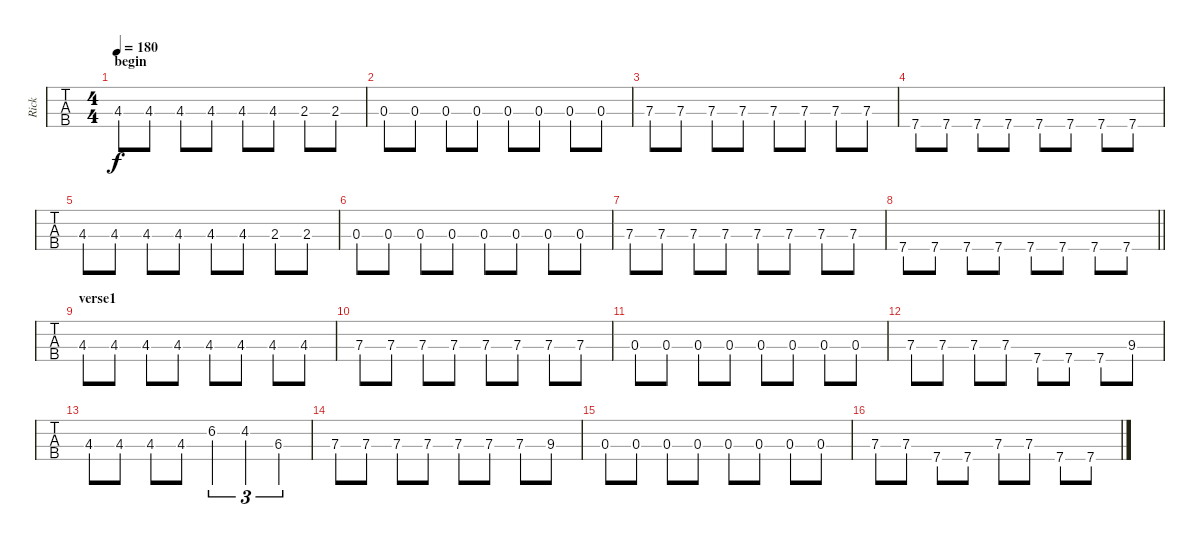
\track ("Rick" "Rick") {instrument electricbassfinger}
\staff {tabs}
\tuning (G2 D2 A1 E1) {hide}
\ts (4 4)
\section ("" "begin")
\tempo 180
\clef f4
\ks c
4.3.8{dy f} 4.3.8 4.3.8 4.3.8 4.3.8 4.3.8 2.3.8 2.3.8 |
0.3.8 0.3.8 0.3.8 0.3.8 0.3.8 0.3.8 0.3.8 0.3.8 |
7.3.8 7.3.8 7.3.8 7.3.8 7.3.8 7.3.8 7.3.8 7.3.8 |
7.4.8 7.4.8 7.4.8 7.4.8 7.4.8 7.4.8 7.4.8 7.4.8 |
4.3.8 4.3.8 4.3.8 4.3.8 4.3.8 4.3.8 2.3.8 2.3.8 |
0.3.8 0.3.8 0.3.8 0.3.8 0.3.8 0.3.8 0.3.8 0.3.8 |
7.3.8 7.3.8 7.3.8 7.3.8 7.3.8 7.3.8 7.3.8 7.3.8 |
\barLineRight lightlight
7.4.8 7.4.8 7.4.8 7.4.8 7.4.8 7.4.8 7.4.8 7.4.8 |
\section ("" "verse1")
4.3.8 4.3.8 4.3.8 4.3.8 4.3.8 4.3.8 4.3.8 4.3.8 |
7.3.8 7.3.8 7.3.8 7.3.8 7.3.8 7.3.8 7.3.8 7.3.8 |
0.3.8 0.3.8 0.3.8 0.3.8 0.3.8 0.3.8 0.3.8 0.3.8 |
7.3.8 7.3.8 7.3.8 7.3.8 7.4.8 7.4.8 7.4.8 9.3.8 |
4.3.8 4.3.8 4.3.8 4.3.8 6.2.4{tu (3 2)} 4.2.4{tu (3 2)} 6.3.4{tu (3 2)} |
7.3.8 7.3.8 7.3.8 7.3.8 7.3.8 7.3.8 7.3.8 9.3.8 |
0.3.8 0.3.8 0.3.8 0.3.8 0.3.8 0.3.8 0.3.8 0.3.8 |
7.3.8 7.3.8 7.4.8 7.4.8 7.3.8 7.3.8 7.4.8 7.4.8
